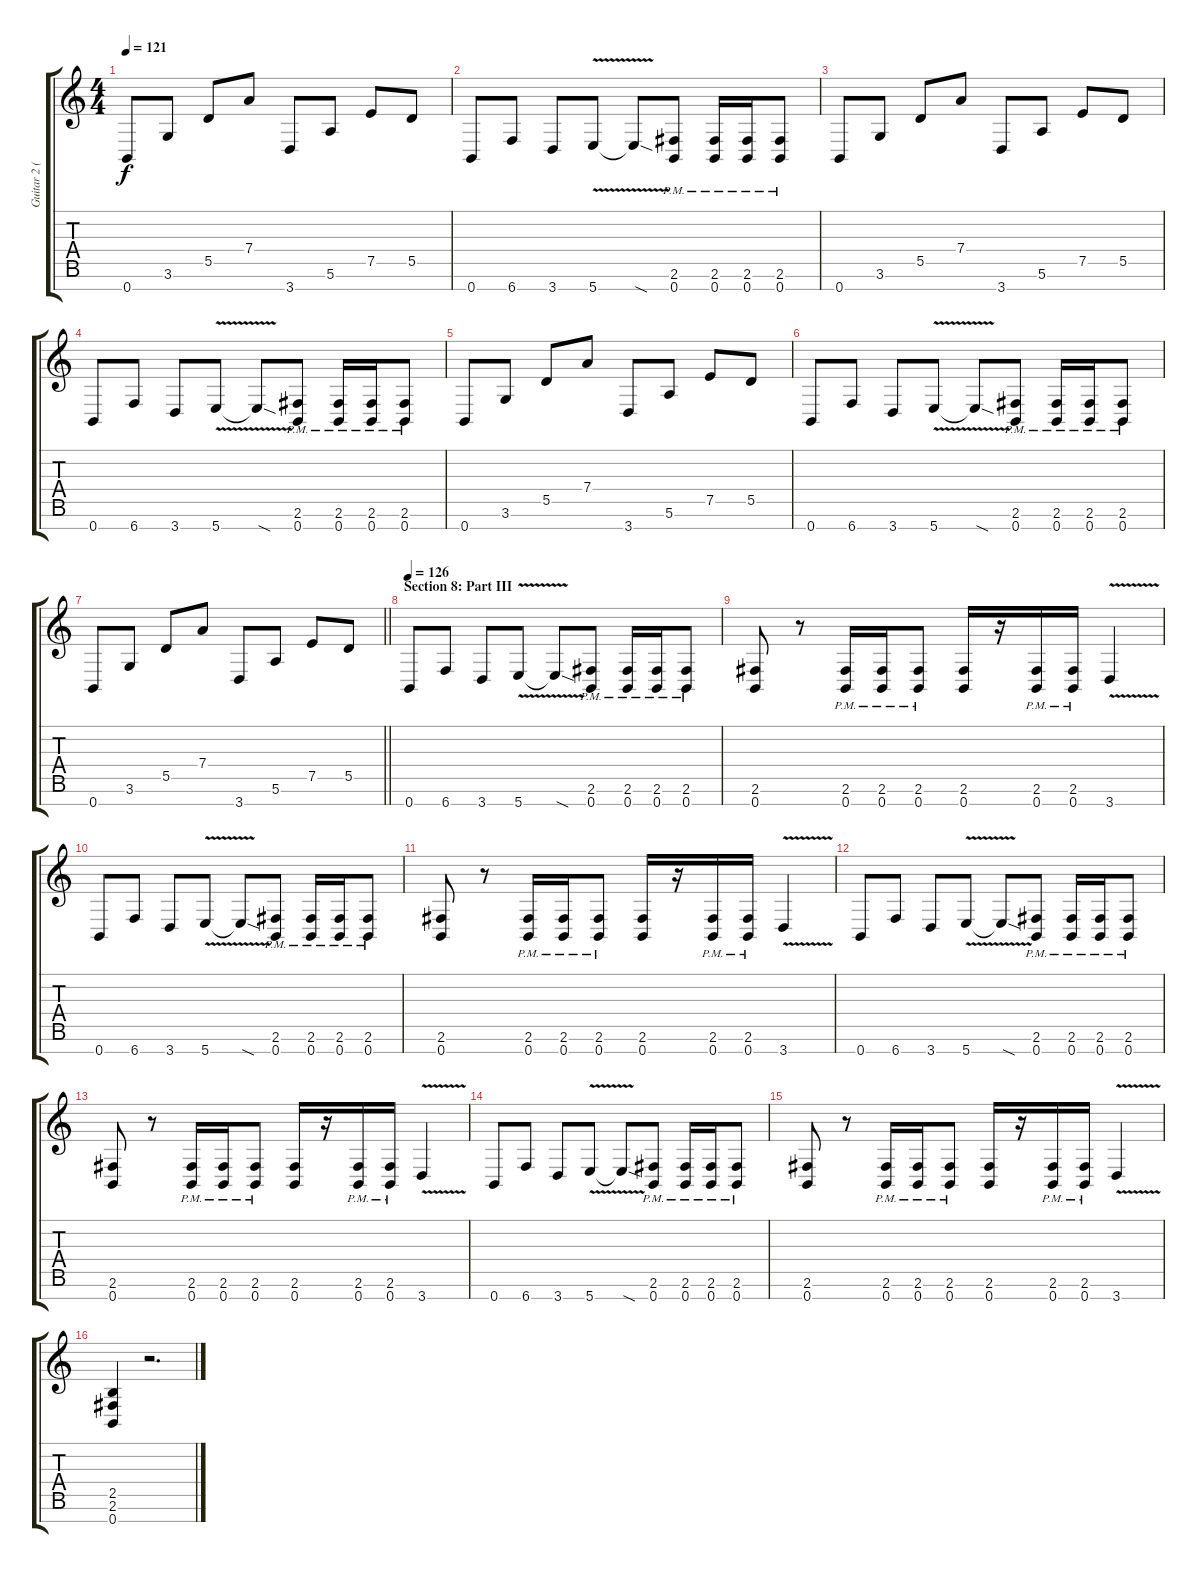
\track ("Guitar 2 (Distortion)" "Guitar 2 (") {instrument distortionguitar}
\staff {score tabs}
\tuning (E4 B3 G3 D3 A2 E2 B1) {hide}
\ts (4 4)
\tempo 121
\clef g2
\ks c
0.7.8{dy f} 3.6.8 5.5.8 7.4.8 3.7.8 5.6.8 7.5.8 5.5.8 |
0.7.8 6.7.8 3.7.8 5.7{v}.8 5.7{sod t}.8 (2.6{pm} 0.7{pm}).8 (2.6{pm} 0.7{pm}).16 (2.6{pm} 0.7{pm}).16 (2.6{pm} 0.7{pm}).8 |
0.7.8 3.6.8 5.5.8 7.4.8 3.7.8 5.6.8 7.5.8 5.5.8 |
0.7.8 6.7.8 3.7.8 5.7{v}.8 5.7{sod t}.8 (2.6{pm} 0.7{pm}).8 (2.6{pm} 0.7{pm}).16 (2.6{pm} 0.7{pm}).16 (2.6{pm} 0.7{pm}).8 |
0.7.8 3.6.8 5.5.8 7.4.8 3.7.8 5.6.8 7.5.8 5.5.8 |
0.7.8 6.7.8 3.7.8 5.7{v}.8 5.7{sod t}.8 (2.6{pm} 0.7{pm}).8 (2.6{pm} 0.7{pm}).16 (2.6{pm} 0.7{pm}).16 (2.6{pm} 0.7{pm}).8 |
\barLineRight lightlight
0.7.8 3.6.8 5.5.8 7.4.8 3.7.8 5.6.8 7.5.8 5.5.8 |
\section ("" "Section 8: Part III")
\tempo 126
0.7.8 6.7.8 3.7.8 5.7{v}.8 5.7{sod t}.8 (2.6{pm} 0.7{pm}).8 (2.6{pm} 0.7{pm}).16 (2.6{pm} 0.7{pm}).16 (2.6{pm} 0.7{pm}).8 |
(2.6 0.7).8 r.8 (2.6{pm} 0.7{pm}).16 (2.6{pm} 0.7{pm}).16 (2.6{pm} 0.7{pm}).8 (2.6 0.7).16 r.16 (2.6{pm} 0.7{pm}).16 (2.6{pm} 0.7{pm}).16 3.7{v}.4 |
0.7.8 6.7.8 3.7.8 5.7{v}.8 5.7{sod t}.8 (2.6{pm} 0.7{pm}).8 (2.6{pm} 0.7{pm}).16 (2.6{pm} 0.7{pm}).16 (2.6{pm} 0.7{pm}).8 |
(2.6 0.7).8 r.8 (2.6{pm} 0.7{pm}).16 (2.6{pm} 0.7{pm}).16 (2.6{pm} 0.7{pm}).8 (2.6 0.7).16 r.16 (2.6{pm} 0.7{pm}).16 (2.6{pm} 0.7{pm}).16 3.7{v}.4 |
0.7.8 6.7.8 3.7.8 5.7{v}.8 5.7{sod t}.8 (2.6{pm} 0.7{pm}).8 (2.6{pm} 0.7{pm}).16 (2.6{pm} 0.7{pm}).16 (2.6{pm} 0.7{pm}).8 |
(2.6 0.7).8 r.8 (2.6{pm} 0.7{pm}).16 (2.6{pm} 0.7{pm}).16 (2.6{pm} 0.7{pm}).8 (2.6 0.7).16 r.16 (2.6{pm} 0.7{pm}).16 (2.6{pm} 0.7{pm}).16 3.7{v}.4 |
0.7.8 6.7.8 3.7.8 5.7{v}.8 5.7{sod t}.8 (2.6{pm} 0.7{pm}).8 (2.6{pm} 0.7{pm}).16 (2.6{pm} 0.7{pm}).16 (2.6{pm} 0.7{pm}).8 |
(2.6 0.7).8 r.8 (2.6{pm} 0.7{pm}).16 (2.6{pm} 0.7{pm}).16 (2.6{pm} 0.7{pm}).8 (2.6 0.7).16 r.16 (2.6{pm} 0.7{pm}).16 (2.6{pm} 0.7{pm}).16 3.7{v}.4 |
(2.5 2.6 0.7).4 r.2{d}
